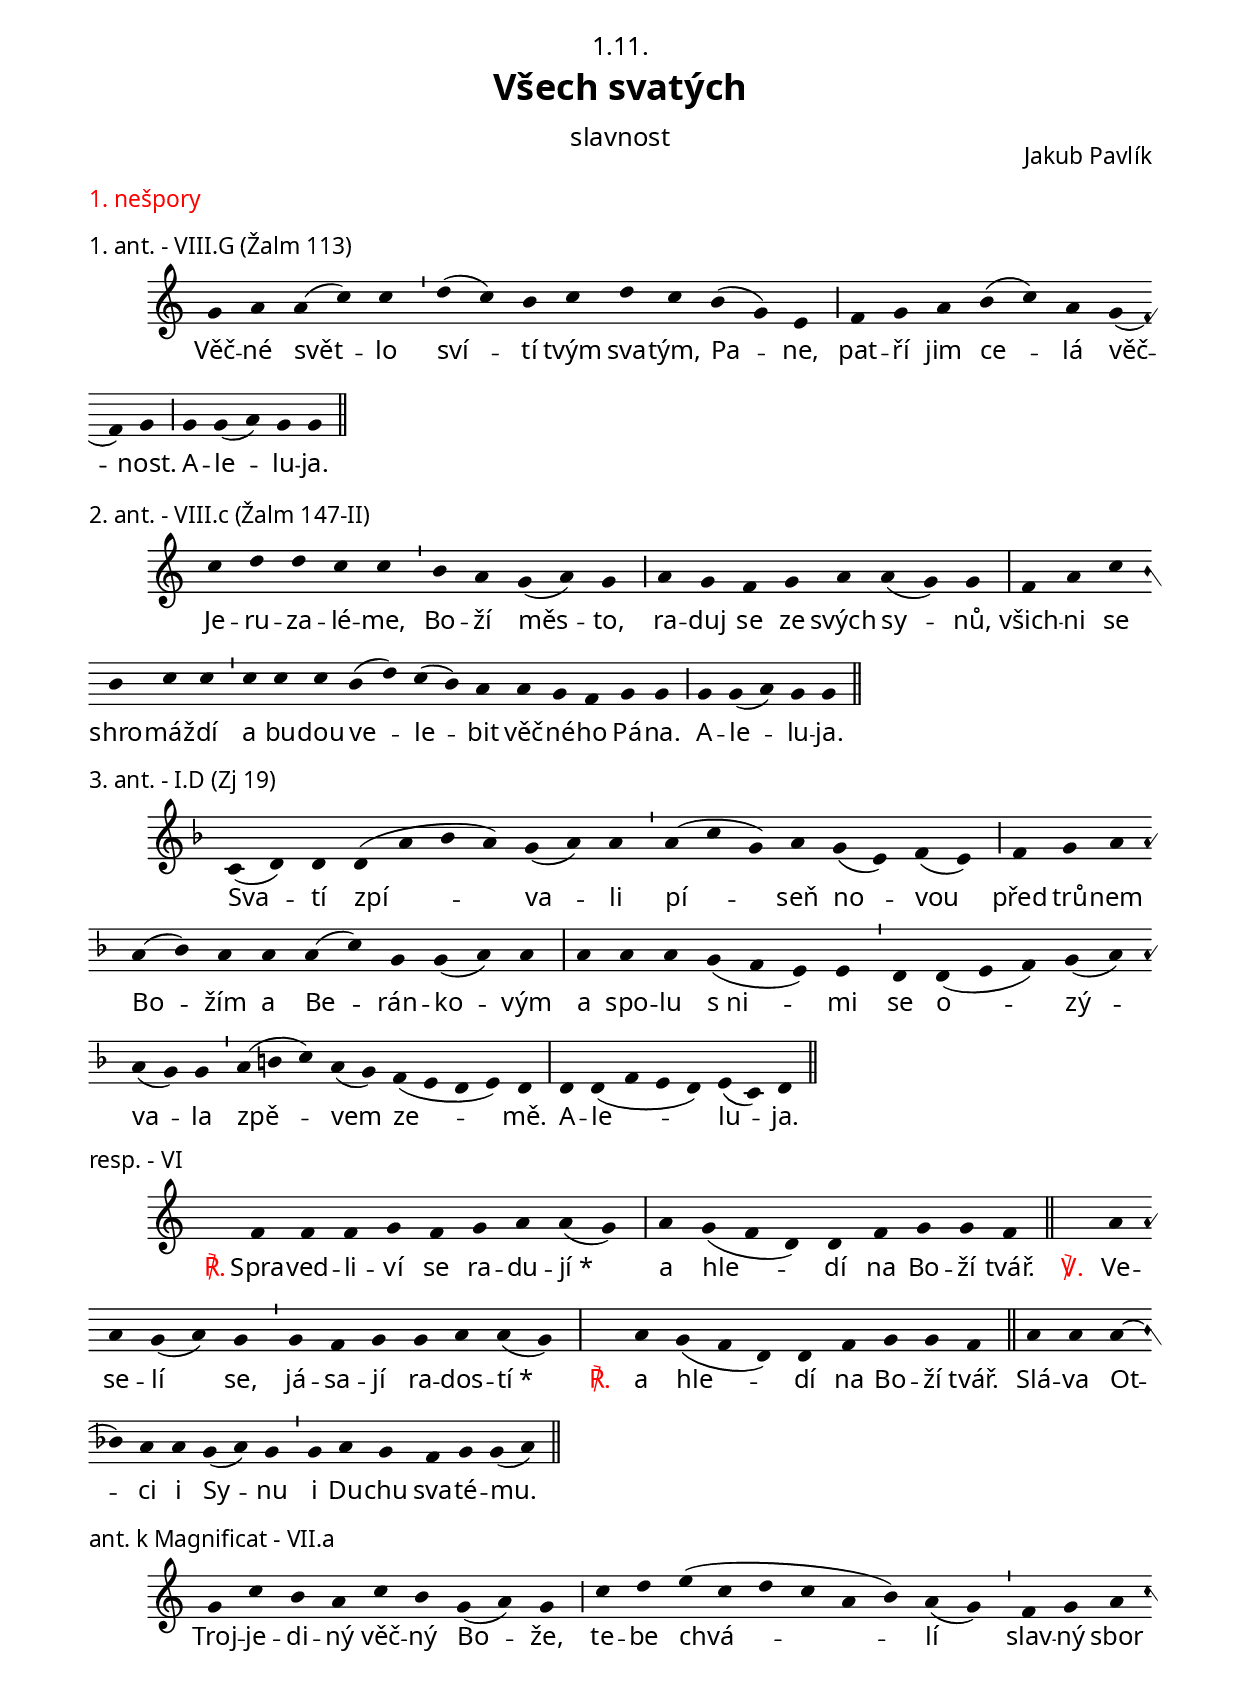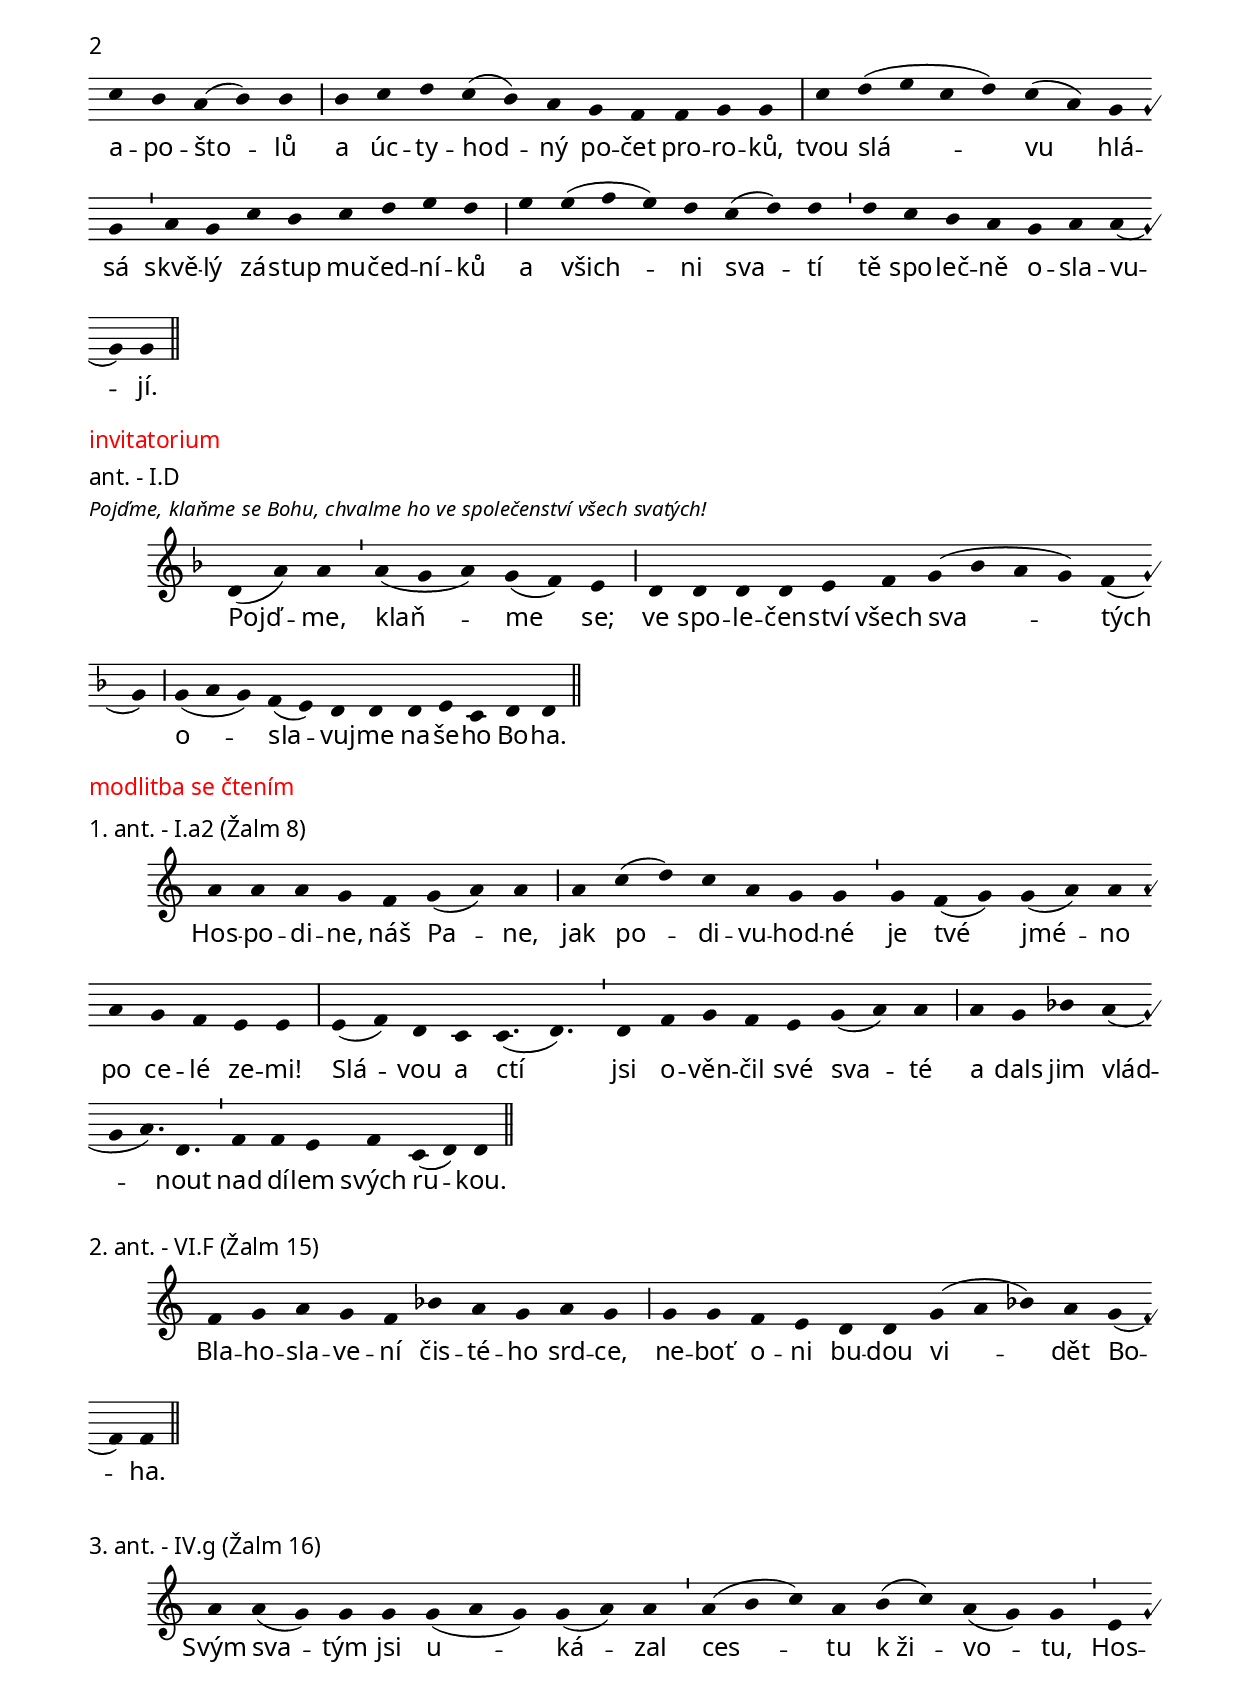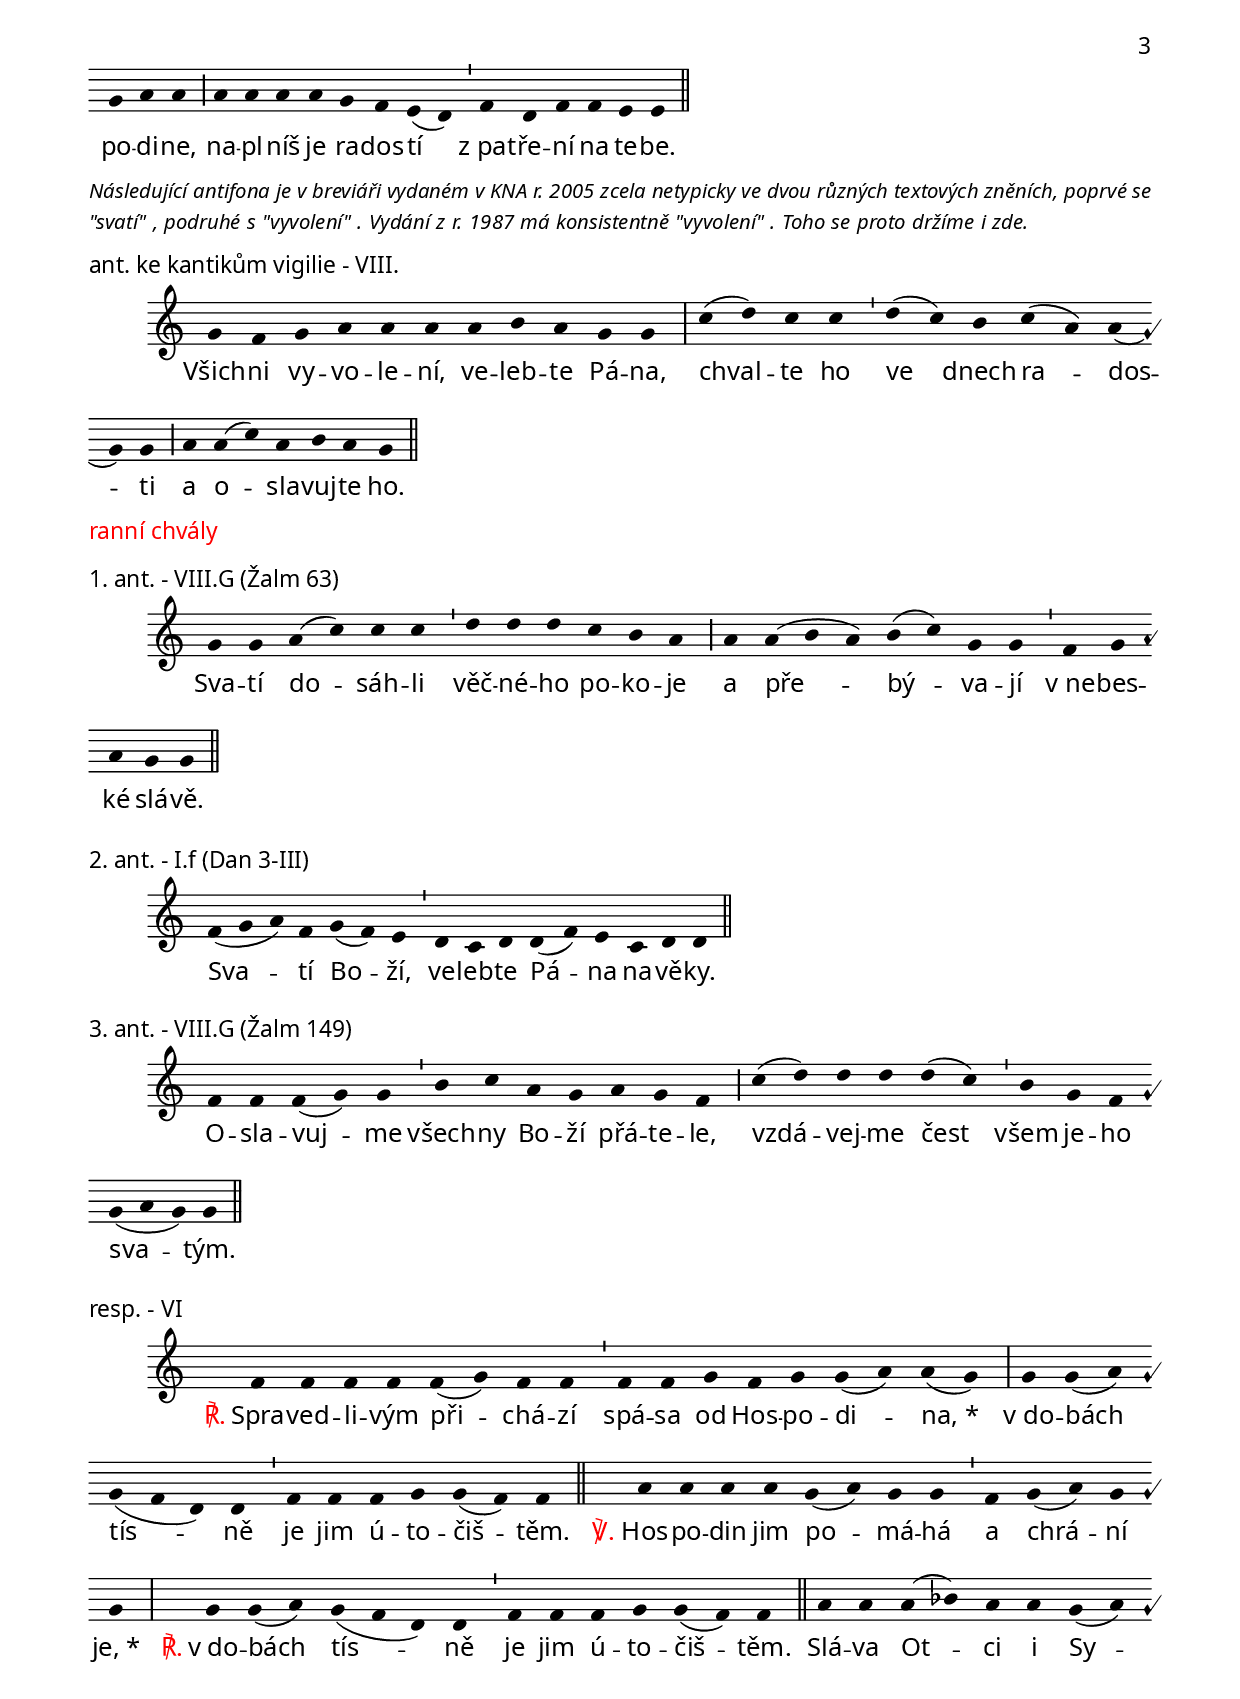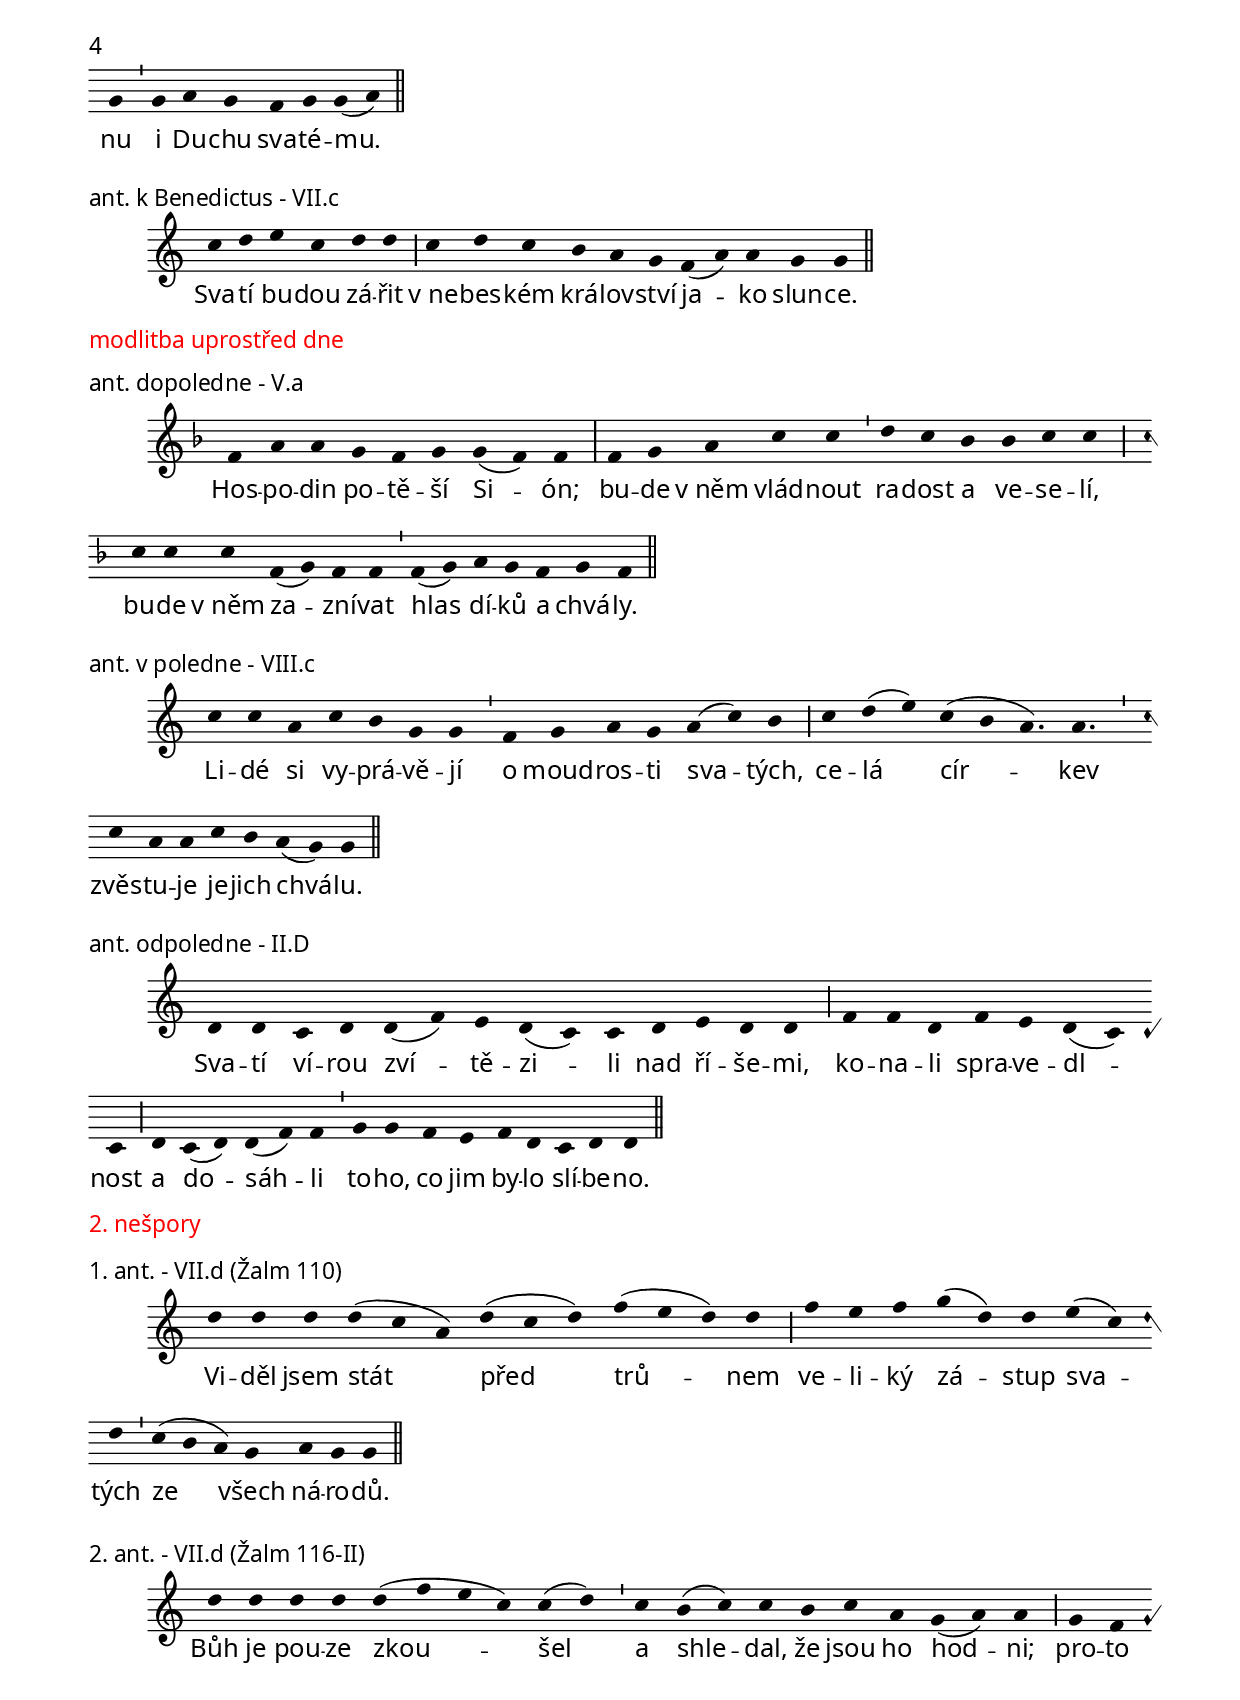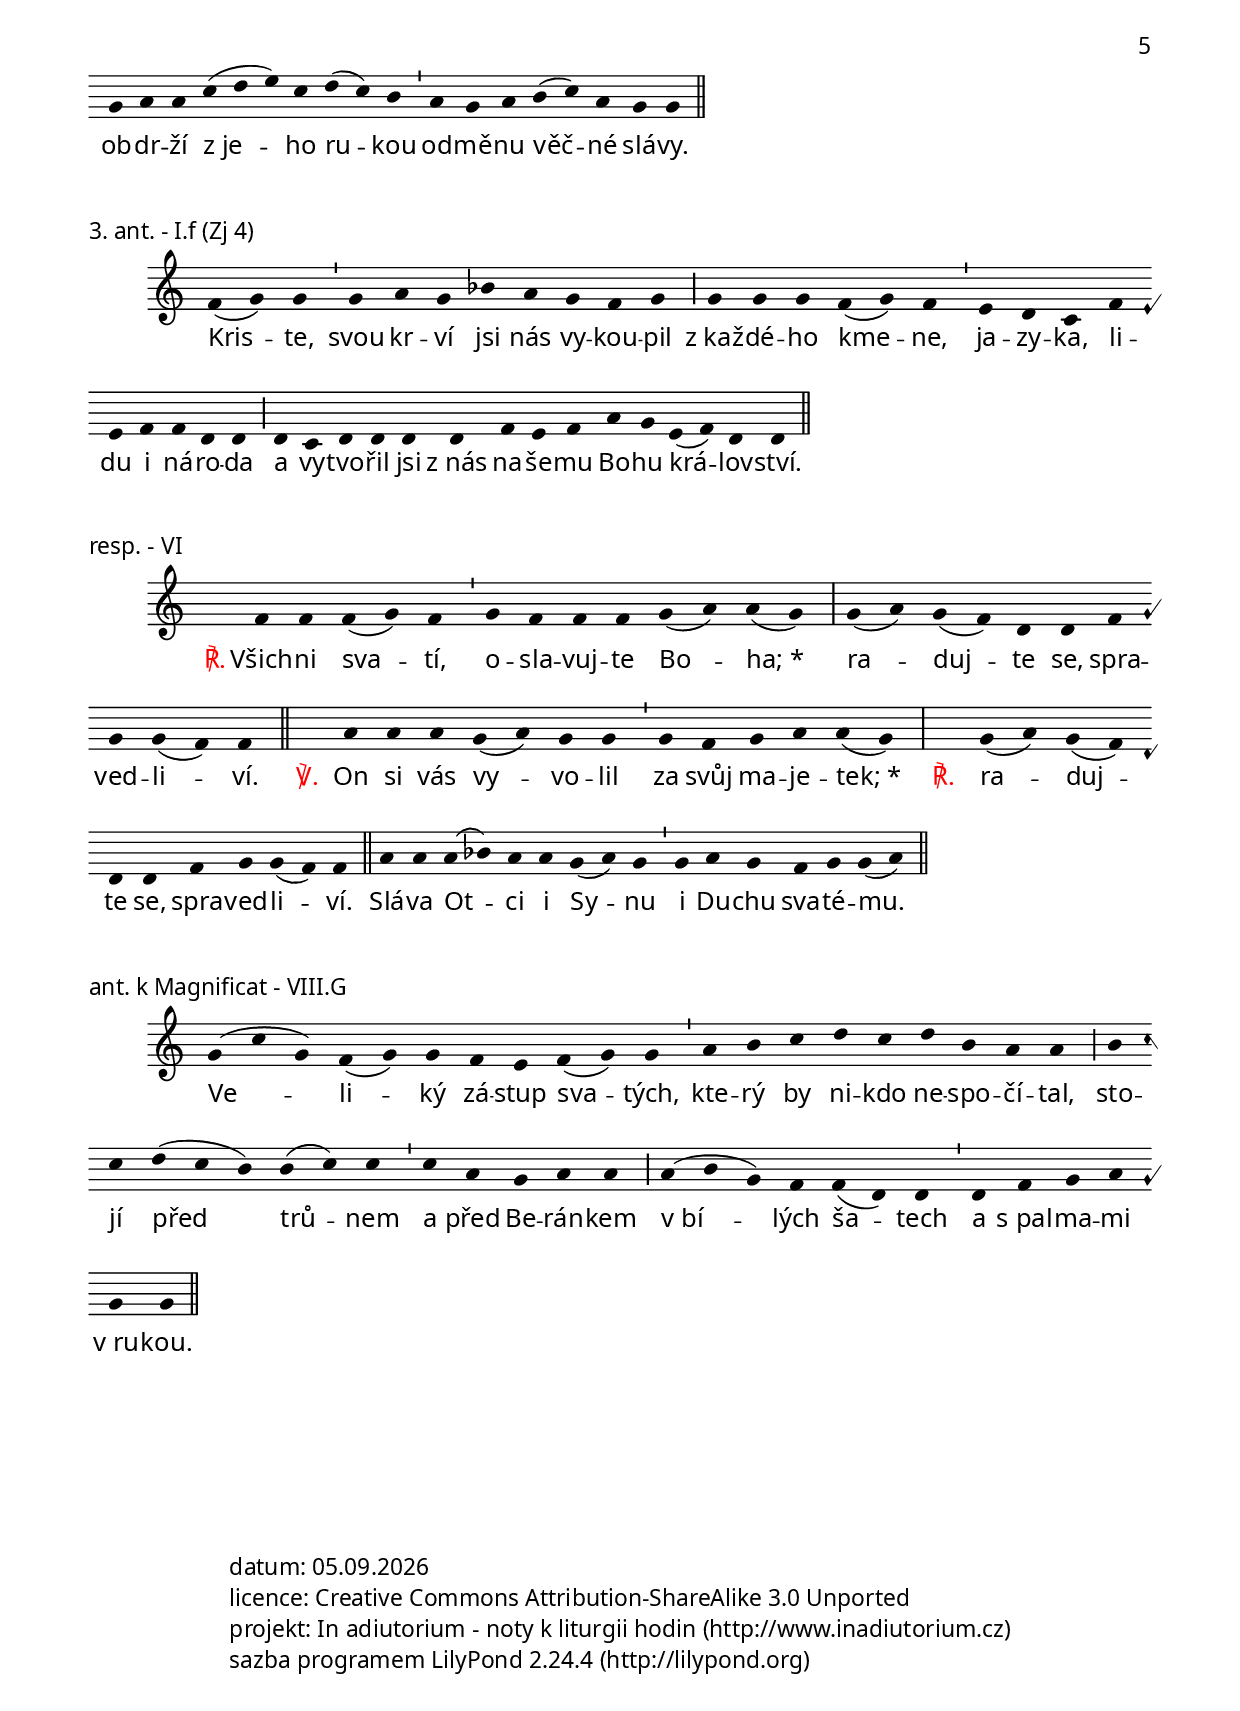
\version "2.16.0"

\include "../spolecne.ly"
\include "../dilyresponsorii.ly"

\header {
  title = \markup\titleSvatek
            "Všech svatých"
            slavnost
            1.11.
  composer = "Jakub Pavlík"
}

\markup {\nadpisHodinka {"1. nešpory"}}

\score {
  \relative c'' {
    \choralniRezim
    g4 a a( c) c \barMin d( c) b c d c b( g) e \barMaior
    f g a b( c) a g( f) g \barMaior
    g g( a) g g \barFinalis
  }
  \addlyrics {
    Věč -- né svět -- lo sví -- tí tvým sva -- tým, Pa -- ne,
    pat -- ří jim ce -- lá věč -- nost.
    A -- le -- lu -- ja.
  }
  \header {
    quid = "1. ant."
    modus = "VIII"
    differentia = "G"
    psalmus = "Žalm 113"
    id = "1ne-a1"
    fial = "fial://commune/commune_jedenmucednik.ly#1ne-amag-velik"
    piece = \markup {\sestavTitulek}
  }
}

\score {
  \relative c'' {
    \choralniRezim
    c4 d d c c \barMin b a g( a) g \barMaior
    a g f g a a( g) g \barMax
    f a c b c c \barMin
    c c c b( d) c( b) a a g f g g \barMaior
    g g( a) g g \barFinalis
  }
  \addlyrics {
    Je -- ru -- za -- lé -- me, Bo -- ží měs -- to,
    ra -- duj se ze svých sy -- nů,
    všich -- ni se shro -- máž -- dí
    a bu -- dou ve -- le -- bit věč -- né -- ho Pá -- na.
    A -- le -- lu -- ja.
  }
  \header {
    quid = "2. ant."
    modus = "VIII"
    differentia = "c"
    psalmus = "Žalm 147-II"
    id = "1ne-a2"
    fons = "2. část: žaltář, 4.t., pá, r.ch., 2.ant."
    fial = "fial://antifony/tyden4_6patek.ly#rch-ant2?konec&+aleluja"
    piece = \markup {\sestavTitulek}
  }
}

\score {
  \relative c' {
    \key f \major
    \choralniRezim
    c4( d) d d( a' bes a) g( a) a \barMin a( c g) a g( e) f( e) \barMaior
    f g a a( bes) a a a( c) g g( a) a \barMax
    a a a g( f e) e \barMin d d( e f) g( a) a( g) g \barMin a( b c) a( g) f( e d e) d \barMax

    d d( f e d) e( c) d \barFinalis
  }
  \addlyrics {
    Sva -- tí zpí -- va -- li pí -- seň no -- vou
    před trů -- nem Bo -- žím a Be -- rán -- ko -- vým
    a spo -- lu s_ni -- mi se o -- zý -- va -- la zpě -- vem ze -- mě.

    A -- le -- lu -- ja.
  }
  \header {
    quid = "3. ant."
    modus = "I"
    differentia = "D"
    psalmus = "Zj 19"
    id = "1ne-a3"
    fial = "fial://commune/commune_svatymuz.ly#2ne-a3"
    piece = \markup {\sestavTitulek}
  }
}

\score {
  \relative c' {
    \choralniRezim

    % R
    \neviditelna f
    f4 f f g f g a a( g) \barMax
    a g( f d) d f g g f \barFinalis
    % V
    \neviditelna a
    a4 a g( a) g \barMin g f g g a a( g) \barMax
    % R
    \neviditelna a
    a g( f d) d f g g f \barFinalis
    % Slava
    \respVIdoxologie \barFinalis
  }
  \addlyrics {
    \Response Spra -- ved -- li -- ví se ra -- du -- jí_*
    a hle -- dí na Bo -- ží tvář.
    \Verse Ve -- se -- lí se, já -- sa -- jí ra -- dos -- tí_*
    \Response a hle -- dí na Bo -- ží tvář.
    \textRespDoxologie
  }
  \header {
    quid = "resp."
    modus = "VI"
    id = "1ne-r"
    piece = \markup {\sestavTitulekResp}
  }
}

\score {
  \relative c'' {
    \choralniRezim
    g4 c b a c b g( a) g \barMaior
    c d e( c d c a b) a( g) \barMin f g a c b a( b) b \barMaior
    b c d c( b) a g f f g g \barMax

    c d( e c d) c( a) g g \barMin a g c b c d e d \barMaior
    e e( f e) d c( d) d \barMin d c b a g a a( g) g \barFinalis
  }
  \addlyrics {
    Troj -- je -- di -- ný věč -- ný Bo -- že,
    te -- be chvá -- lí slav -- ný sbor a -- po -- što -- lů
    a úc -- ty -- hod -- ný po -- čet pro -- ro -- ků,

    tvou slá -- vu hlá -- sá skvě -- lý zá -- stup mu -- čed -- ní -- ků
    a všich -- ni sva -- tí tě spo -- leč -- ně o -- sla -- vu -- jí.
  }
  \header {
    quid = "ant. k Magnificat"
    modus = "VII"
    differentia = "a"
    psalmus = ""
    placet = "věnovat jí trochu péče, zejm. úvodu"
    id = "1ne-amag"
    piece = \markup {\sestavTitulekBezZalmu}
  }
}

\markup {\nadpisHodinka {"invitatorium"}}

\score {
  \relative c' {
    \key f \major
    \choralniRezim
    d4( a') a \barMin a( g a) g( f) e \barMaior
    d d d d e f g( bes a g) f( g) \barMaior
    g( a g) f( e) d d d e c d d \barFinalis
  }
  \addlyrics {
    Pojď -- me, klaň -- me se;
    ve spo -- le -- čen -- ství všech sva -- tých
    o -- sla -- vuj -- me na -- še -- ho Bo -- ha.
  }
  \header {
    % Vtipne je, ze me zneni, z rytmickych duvodu nahrazujici
    % "chvalme" za "oslavujme", by mohlo vznaset narok,
    % ze je o spetku vernejsim prekladem latinskeho originalu.
    textus_approbatus = "Pojďme, klaňme se Bohu,
    chvalme ho ve společenství všech svatých!"
    quid = "ant."
    modus = "I"
    differentia = "D"
    psalmus = ""
    id = "invit"
    piece = \markup {\sestavTitulekBezZalmu}
  }
}

\markup {\nadpisHodinka {"modlitba se čtením"}}

\score {
  \relative c'' {
    \choralniRezim
    a4 a a g f g( a) a \barMaior
    a c( d) c a g g \barMin g f( g) g( a) a a g f e e \barMax

    e( f) d c c4.( d) \barMin d4 f g f e g( a) a \barMaior
    a g bes a( g a4.) d, \barMin f4 f e f c( d) d \barFinalis
  }
  \addlyrics {
    Hos -- po -- di -- ne, náš Pa -- ne,
    jak po -- di -- vu -- hod -- né je tvé jmé -- no po ce -- lé ze -- mi!

    Slá -- vou a ctí jsi o -- věn -- čil své sva -- té
    a dals jim vlád -- nout nad dí -- lem svých ru -- kou.
  }
  \header {
    quid = "1. ant."
    modus = "I"
    differentia = "a2"
    psalmus = "Žalm 8"
    fial = "sanktoral/0705cyrilametodej.ly#2ne-a2"
    id = "mc-a1"
    piece = \markup {\sestavTitulek}
  }
}

\score {
  \relative c' {
    \choralniRezim
    f4 g a g f bes a g a g \barMaior
    g g f e d d g( a bes) a g( f) f \barFinalis
  }
  \addlyrics {
    Bla -- ho -- sla -- ve -- ní čis -- té -- ho srd -- ce,
    ne -- boť o -- ni bu -- dou vi -- dět Bo -- ha.
  }
  \header {
    quid = "2. ant."
    modus = "VI"
    differentia = "F"
    psalmus = "Žalm 15"
    fial = "antifony/tyden1_2pondeli.ly#ne-ant2"
    id = "mc-a2"
    piece = \markup {\sestavTitulek}
  }
}

\score {
  \relative c'' {
    \choralniRezim
    a4 a( g) g g g( a g) g( a) a \barMin
    a( b c) a b( c) a( g) g \barMin
    e g a a \barMaior
    a a a a g f e( d) \barMin
    f d f f e e \barFinalis
  }
  \addlyrics {
    Svým sva -- tým jsi u -- ká -- zal
    ces -- tu k_ži -- vo -- tu,
    Hos -- po -- di -- ne,
    na -- pl -- níš je ra -- dos -- tí
    z_pat -- ře -- ní na te -- be.
  }
  \header {
    quid = "3. ant."
    modus = "IV"
    differentia = "g"
    psalmus = "Žalm 16"
    id = "mc-a3"
    piece = \markup {\sestavTitulek}
  }
}

\markup\justify\small\italic{
  Následující antifona je v breviáři vydaném v KNA r. 2005
  zcela netypicky ve dvou různých textových zněních,
  poprvé se "\"svatí\"", podruhé s "\"vyvolení\"".
  Vydání z r. 1987 má konsistentně "\"vyvolení\"".
  Toho se proto držíme i zde.
}

\score {
  \relative c'' {
    \choralniRezim
    g4 f g a a a a b a g g \barMax
    c( d) c c \barMin d( c) b c( a) a( g) g \barMaior
    a a( c) a b a g \barFinalis
  }
  \addlyrics {
    Všich -- ni vy -- vo -- le -- ní,
    ve -- leb -- te Pá -- na,
    chval -- te ho ve dnech ra -- dos -- ti
    a o -- sla -- vuj -- te ho.
  }
  \header {
    quid = "ant. ke kantikům vigilie"
    modus = "VIII"
    differentia = ""
    psalmus = ""
    placet = "začátek půjde lépe"
    fial = "antifony/velikonoce_tyden1_3utery.ly#rch-a2?konec&-aleluja"
    id = "mc-avig"
    piece = \markup {\sestavTitulekBezZalmu}
  }
}

\markup {\nadpisHodinka {"ranní chvály"}}

\score {
  \relative c'' {
    \choralniRezim
    g4 g a( c) c c \barMin d d d c b a \barMaior
    a a( b a) b( c) g g \barMin  f g a g g \barFinalis
  }
  \addlyrics {
    Sva -- tí do -- sáh -- li věč -- né -- ho po -- ko -- je
    a pře -- bý -- va -- jí v_ne -- bes -- ké slá -- vě.
  }
  \header {
    quid = "1. ant."
    modus = "VIII"
    differentia = "G"
    psalmus = "Žalm 63"
    id = "rch-a1"
    fial = "fial://commune/commune_jedenmucednik.ly#2ne-amag"
    piece = \markup {\sestavTitulek}
  }
}

\score {
  \relative c' {
    \choralniRezim
    f4( g a) f g( f) e \barMin
    d c d d( f) e c d d \barFinalis
  }
  \addlyrics {
    Sva -- tí Bo -- ží,
    ve -- leb -- te Pá -- na na -- vě -- ky.
  }
  \header {
    quid = "2. ant."
    modus = "I"
    differentia = "f"
    psalmus = "Dan 3-III"
    placet = "zkusit lépe - spíš prostěji a zpěvněji"
    id = "rch-a2"
    piece = \markup {\sestavTitulek}
  }
}

\score {
  \relative c' {
    \choralniRezim
    f4 f f( g) g \barMin b c a g a g f \barMaior
    c'( d) d d d( c) \barMin b g f g( a g) g \barFinalis
  }
  \addlyrics {
    O -- sla -- vuj -- me všech -- ny Bo -- ží přá -- te -- le,
    vzdá -- vej -- me čest všem je -- ho sva -- tým.
  }
  \header {
    quid = "3. ant."
    modus = "VIII"
    differentia = "G"
    psalmus = "Žalm 149"
    placet = "začátek o sekundu nahoru; zkusit celou lépe?"
    id = "rch-a3"
    piece = \markup {\sestavTitulek}
  }
}

\score {
  \relative c' {
    \choralniRezim

    % R
    \neviditelna f
    f4 f f f f( g) f f \barMin f f g f g g( a) a( g) \barMax
    g g( a) g( f d) d \barMin f f f g g( f) f \barFinalis
    % V
    \neviditelna a
    a4 a a a g( a) g g \barMin f g( a) g g \barMax
    % R
    \neviditelna a
    g g( a) g( f d) d \barMin f f f g g( f) f \barFinalis
    % Slava
    \respVIdoxologie \barFinalis
  }
  \addlyrics {
    \Response Spra -- ved -- li -- vým při -- chá -- zí spá -- sa od Hos -- po -- di -- na,_*
    v_do -- bách tís -- ně je jim ú -- to -- čiš -- těm.
    \Verse Hos -- po -- din jim po -- má -- há a chrá -- ní je,_*
    \Response v_do -- bách tís -- ně je jim ú -- to -- čiš -- těm.
    \textRespDoxologie
  }
  \header {
    quid = "resp."
    modus = "VI"
    id = "rch-r"
    fons = "commune více muč., 2. nešp."
    fial = "fial://commune/commune_vicemucedniku.ly#2ne-resp"
    piece = \markup {\sestavTitulekResp}
  }
}

\score {
  \relative c'' {
    \choralniRezim
    c4 d e c d d \barMaior
    c d c b a g f( a) a g g \barFinalis
  }
  \addlyrics {
    Sva -- tí bu -- dou zá -- řit
    v_ne -- bes -- kém krá -- lov -- ství ja -- ko slun -- ce.
  }
  \header {
    quid = "ant. k Benedictus"
    modus = "VII"
    differentia = "c"
    psalmus = ""
    id = "rch-aben"
    piece = \markup {\sestavTitulekBezZalmu}
  }
}

\markup {\nadpisHodinka {"modlitba uprostřed dne"}}

\score {
  \relative c' {
    \choralniRezim
    \key f \major
    f4 a a g f g g( f) f \barMax
    f g a c c \barMin d c bes bes c c \barMaior
    c c c f,( g) f f \barMin f( g) a g f g f \barFinalis
  }
  \addlyrics {
    Hos -- po -- din po -- tě -- ší Si -- ón;
    bu -- de v_něm vlád -- nout ra -- dost a ve -- se -- lí,
    bu -- de v_něm za -- zní -- vat hlas dí -- ků a chvá -- ly.
  }
  \header {
    quid = "ant. dopoledne"
    modus = "V"
    differentia = "a"
    psalmus = ""
    id = "tercie"
    piece = \markup {\sestavTitulekBezZalmu}
  }
}

\score {
  \relative c'' {
    \choralniRezim
    c4 c a c b g g \barMin f g a g a( c) b \barMaior
    c d( e) c( b a4.) a \barMin c4 a a c b a( g) g \barFinalis
  }
  \addlyrics {
    Li -- dé si vy -- prá -- vě -- jí o moud -- ros -- ti sva -- tých,
    ce -- lá cír -- kev zvěs -- tu -- je je -- jich chvá -- lu.
  }
  \header {
    quid = "ant. v poledne"
    modus = "VIII"
    differentia = "c"
    psalmus = ""
    id = "sexta"
    piece = \markup {\sestavTitulekBezZalmu}
  }
}

\score {
  \relative c' {
    \choralniRezim
    d4 d c d d( f) e d( c) c d e d d \barMaior
    f f d f e d( c) c \barMaior
    d c( d) d( f) f \barMin g g f e f d c d d \barFinalis
  }
  \addlyrics {
    Sva -- tí ví -- rou zví -- tě -- zi -- li nad ří -- še -- mi,
    ko -- na -- li spra -- ve -- dl -- nost
    a do -- sáh -- li to -- ho, co jim by -- lo slí -- be -- no.
  }
  \header {
    quid = "ant. odpoledne"
    modus = "II"
    differentia = "D"
    psalmus = ""
    id = "nona"
    piece = \markup {\sestavTitulekBezZalmu}
  }
}

\markup {\nadpisHodinka {"2. nešpory"}}

\score {
  \relative c'' {
    \choralniRezim
    d4 d d d( c a) d( c d) f( e d) d \barMaior
    f e f g( d) d e( c) d \barMin c( b a) g a g g  \barFinalis
  }
  \addlyrics {
    Vi -- děl jsem stát před trů -- nem
    ve -- li -- ký zá -- stup sva -- tých ze všech ná -- ro -- dů.
  }
  \header {
    quid = "1. ant."
    modus = "VII"
    differentia = "d"
    psalmus = "Žalm 110"
    id = "2ne-a1"
    piece = \markup {\sestavTitulek}
  }
}

\score {
  \relative c'' {
    \choralniRezim
    d4 d d d d( f e c) c( d) \barMin
    c b( c) c b c a g( a) a \barMaior
    g f g a a c( d e) c d( c) b \barMin
    a g a b( c) a g g \barFinalis
  }
  \addlyrics {
    Bůh je pou -- ze zkou -- šel
    a shle -- dal, že jsou ho hod -- ni;
    pro -- to ob -- dr -- ží z_je -- ho ru -- kou
    od -- mě -- nu věč -- né slá -- vy.
  }
  \header {
    quid = "2. ant."
    modus = "VII"
    differentia = "d"
    psalmus = "Žalm 116-II"
    id = "2ne-a2"
    piece = \markup {\sestavTitulek}
  }
}

\score {
  \relative c' {
    \choralniRezim
    f4( g) g \barMin g a g bes a g f g \barMaior
    g g g f( g) f \barMin e d c f e f f d d \barMaior
    d c d d d d f e f a g e( f) d d \barFinalis
  }
  \addlyrics {
    Kris -- te, svou kr -- ví jsi nás vy -- kou -- pil
    z_kaž -- dé -- ho kme -- ne, ja -- zy -- ka, li -- du i ná -- ro -- da
    a vy -- tvo -- řil jsi z_nás na -- še -- mu Bo -- hu krá -- lov -- ství.
  }
  \header {
    quid = "3. ant."
    modus = "I"
    differentia = "f"
    psalmus = "Zj 4"
    id = "2ne-a3"
    placet = "melodie na prvním 'jsi' mě sice nedráždí, ale pravděpodobně není zcela košer"
    piece = \markup {\sestavTitulek}
  }
}

\score {
  \relative c' {
    \choralniRezim

    % R
    \neviditelna c
    f f f( g) f \barMin g f f f g( a) a( g) \barMax
    g( a) g( f) d d f g g( f) f \barFinalis
    % V
    \neviditelna a
    a a a g( a) g g \barMin g f g a a( g) \barMax
    % R
    \neviditelna a
    g( a) g( f) d d f g g( f) f \barFinalis
    % Slava
    \respVIdoxologie \barFinalis
  }
  \addlyrics {
    \Response Všich -- ni sva -- tí, o -- sla -- vuj -- te Bo -- ha;_*
    ra -- duj -- te se, spra -- ved -- li -- ví.
    \Verse On si vás vy -- vo -- lil za svůj ma -- je -- tek;_*
    \Response ra -- duj -- te se, spra -- ved -- li -- ví.
    \textRespDoxologie
  }
  \header {
    quid = "resp."
    modus = "VI"
    id = "2ne-r"
    piece = \markup {\sestavTitulekResp}
  }
}

\score {
  \relative c'' {
    \choralniRezim
    g4( c g) f( g) g f e f( g) g \barMin
    a b c d c d b a a \barMaior
    b c d( c b) b( c) c \barMin c a g a a \barMaior
    a( b g) f f( d) d \barMin d f g a g g \barFinalis
  }
  \addlyrics {
    Ve -- li -- ký zá -- stup sva -- tých,
    kte -- rý by ni -- kdo ne -- spo -- čí -- tal,
    sto -- jí před trů -- nem a před Be -- rán -- kem
    v_bí -- lých ša -- tech a s_pal -- ma -- mi v_ru -- kou.
  }
  \header {
    quid = "ant. k Magnificat"
    modus = "VIII"
    differentia = "G"
    psalmus = ""
    id = "2ne-amag"
    piece = \markup {\sestavTitulekBezZalmu}
  }
}